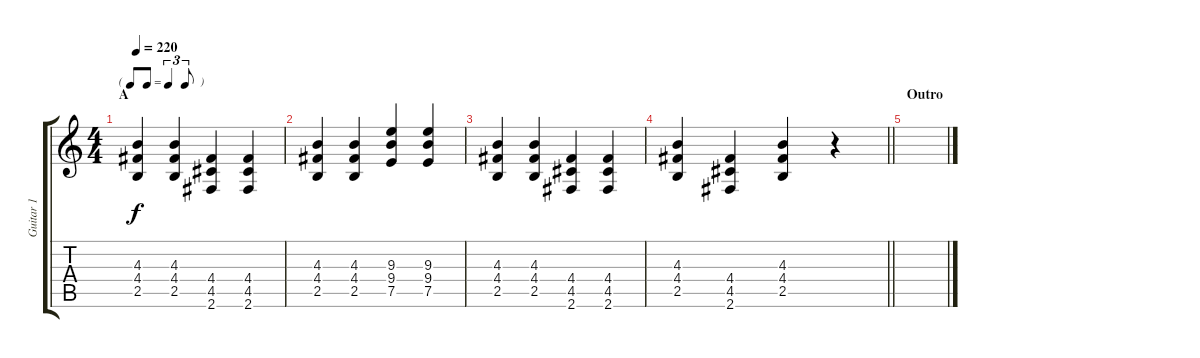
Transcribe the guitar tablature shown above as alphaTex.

\track ("Guitar 1" "Guitar 1") {instrument overdrivenguitar}
\staff {score tabs}
\tuning (E4 B3 G3 D3 A2 E2) {hide}
\ts (4 4)
\tf triplet8th
\section ("" "A")
\tempo 220
\clef g2
\ks c
(4.3 4.4 2.5).4{dy f} (4.3 4.4 2.5).4 (4.4 4.5 2.6).4 (4.4 4.5 2.6).4 |
(4.3 4.4 2.5).4 (4.3 4.4 2.5).4 (9.3 9.4 7.5).4 (9.3 9.4 7.5).4 |
(4.3 4.4 2.5).4 (4.3 4.4 2.5).4 (4.4 4.5 2.6).4 (4.4 4.5 2.6).4 |
\barLineRight lightlight
(4.3 4.4 2.5).4 (4.4 4.5 2.6).4 (4.3 4.4 2.5).4 r.4 |
\section ("" "Outro")
